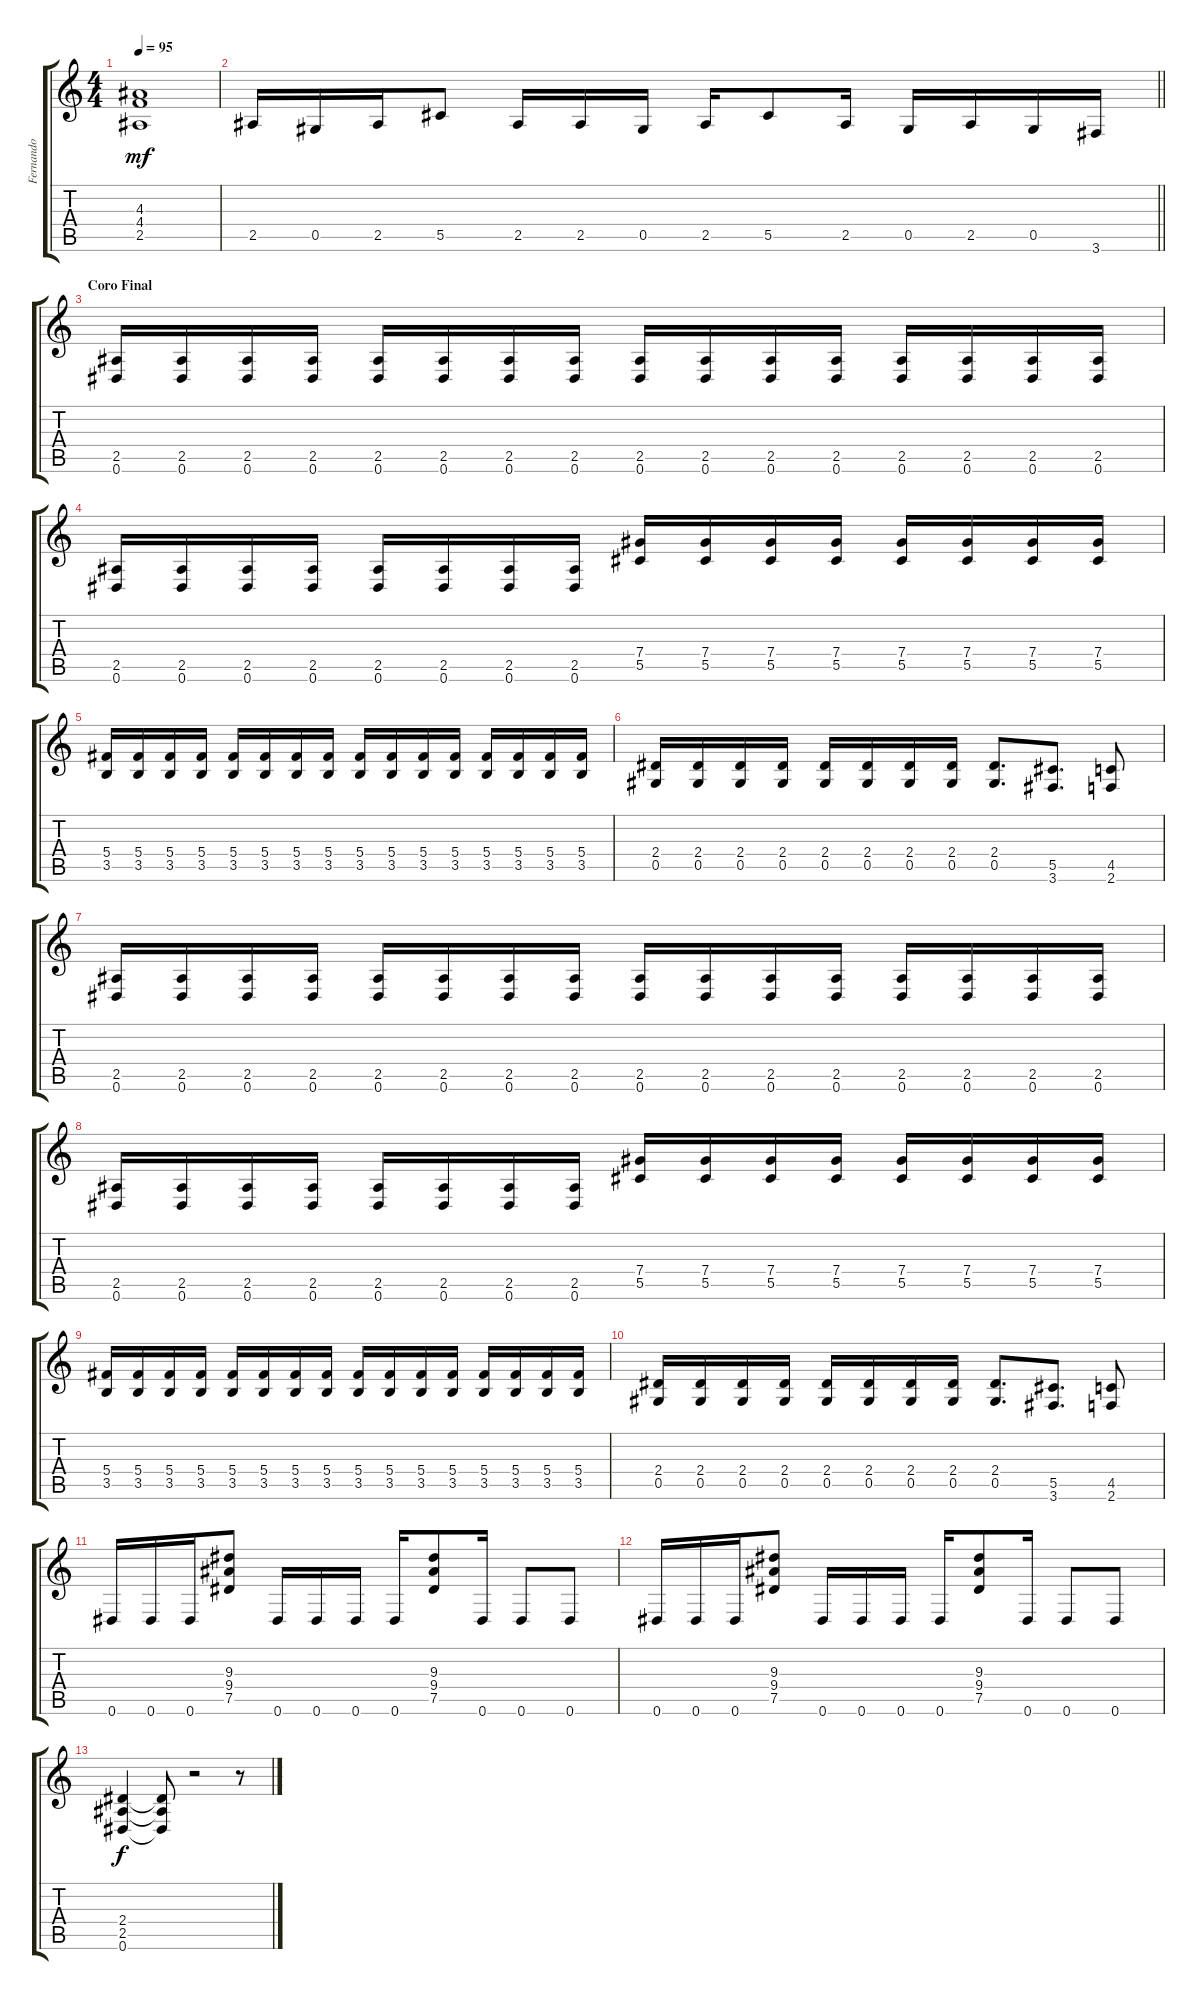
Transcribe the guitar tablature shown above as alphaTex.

\track ("Fernando" "Fernando") {instrument distortionguitar}
\staff {score tabs}
\tuning (Eb4 Bb3 Gb3 Db3 Ab2 Eb2) {hide}
\ts (4 4)
\tempo 95
\clef g2
\ks c
(4.3 4.4 2.5).1{dy mf} |
\barLineRight lightlight
2.5.16 0.5.16 2.5.16 5.5.8 2.5.16 2.5.16 0.5.16 2.5.16 5.5.8 2.5.16 0.5.16 2.5.16 0.5.16 3.6.16 |
\section ("" "Coro Final")
(2.5 0.6).16{volume 8} (2.5 0.6).16 (2.5 0.6).16 (2.5 0.6).16 (2.5 0.6).16 (2.5 0.6).16 (2.5 0.6).16 (2.5 0.6).16 (2.5 0.6).16 (2.5 0.6).16 (2.5 0.6).16 (2.5 0.6).16 (2.5 0.6).16 (2.5 0.6).16 (2.5 0.6).16 (2.5 0.6).16 |
(2.5 0.6).16 (2.5 0.6).16 (2.5 0.6).16 (2.5 0.6).16 (2.5 0.6).16 (2.5 0.6).16 (2.5 0.6).16 (2.5 0.6).16 (7.4 5.5).16 (7.4 5.5).16 (7.4 5.5).16 (7.4 5.5).16 (7.4 5.5).16 (7.4 5.5).16 (7.4 5.5).16 (7.4 5.5).16 |
(5.4 3.5).16 (5.4 3.5).16 (5.4 3.5).16 (5.4 3.5).16 (5.4 3.5).16 (5.4 3.5).16 (5.4 3.5).16 (5.4 3.5).16 (5.4 3.5).16 (5.4 3.5).16 (5.4 3.5).16 (5.4 3.5).16 (5.4 3.5).16 (5.4 3.5).16 (5.4 3.5).16 (5.4 3.5).16 |
(2.4 0.5).16 (2.4 0.5).16 (2.4 0.5).16 (2.4 0.5).16 (2.4 0.5).16 (2.4 0.5).16 (2.4 0.5).16 (2.4 0.5).16 (2.4 0.5).8{d} (5.5 3.6).8{d} (4.5 2.6).8 |
(2.5 0.6).16 (2.5 0.6).16 (2.5 0.6).16 (2.5 0.6).16 (2.5 0.6).16 (2.5 0.6).16 (2.5 0.6).16 (2.5 0.6).16 (2.5 0.6).16 (2.5 0.6).16 (2.5 0.6).16 (2.5 0.6).16 (2.5 0.6).16 (2.5 0.6).16 (2.5 0.6).16 (2.5 0.6).16 |
(2.5 0.6).16 (2.5 0.6).16 (2.5 0.6).16 (2.5 0.6).16 (2.5 0.6).16 (2.5 0.6).16 (2.5 0.6).16 (2.5 0.6).16 (7.4 5.5).16 (7.4 5.5).16 (7.4 5.5).16 (7.4 5.5).16 (7.4 5.5).16 (7.4 5.5).16 (7.4 5.5).16 (7.4 5.5).16 |
(5.4 3.5).16 (5.4 3.5).16 (5.4 3.5).16 (5.4 3.5).16 (5.4 3.5).16 (5.4 3.5).16 (5.4 3.5).16 (5.4 3.5).16 (5.4 3.5).16 (5.4 3.5).16 (5.4 3.5).16 (5.4 3.5).16 (5.4 3.5).16 (5.4 3.5).16 (5.4 3.5).16 (5.4 3.5).16 |
(2.4 0.5).16 (2.4 0.5).16 (2.4 0.5).16 (2.4 0.5).16 (2.4 0.5).16 (2.4 0.5).16 (2.4 0.5).16 (2.4 0.5).16 (2.4 0.5).8{d} (5.5 3.6).8{d} (4.5 2.6).8 |
0.6.16{volume 13} 0.6.16 0.6.16 (9.3 9.4 7.5).8 0.6.16 0.6.16 0.6.16 0.6.16 (9.3 9.4 7.5).8 0.6.16 0.6.8 0.6.8 |
0.6.16 0.6.16 0.6.16 (9.3 9.4 7.5).8 0.6.16 0.6.16 0.6.16 0.6.16 (9.3 9.4 7.5).8 0.6.16 0.6.8 0.6.8 |
(2.4 2.5 0.6).4{dy f} (2.4{t} 2.5{t} 0.6{t}).8 r.2 r.8
